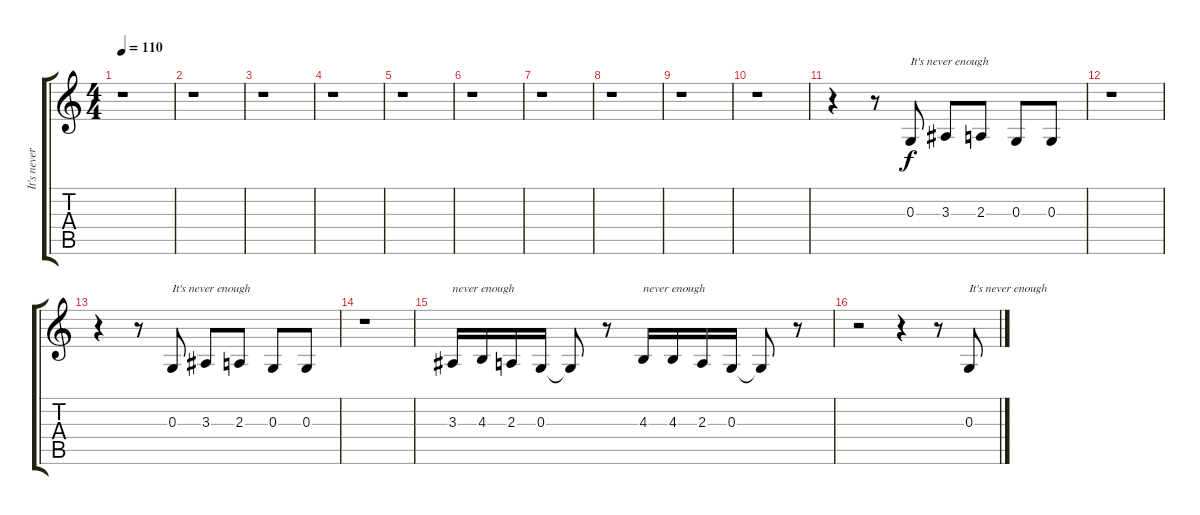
\track ("It's never enough" "It's never") {instrument englishhorn}
\staff {score tabs}
\tuning (E4 B3 G3 D3 A2 E2) {hide}
\ts (4 4)
\tempo 110
\clef g2
\ks c
r.1{dy f} |
r.1 |
r.1 |
r.1 |
r.1 |
r.1 |
r.1 |
r.1 |
r.1 |
r.1 |
r.4 r.8 0.3.8{txt "It's never enough"} 3.3.8 2.3.8 0.3.8 0.3.8 |
r.1 |
r.4 r.8 0.3.8{txt "It's never enough"} 3.3.8 2.3.8 0.3.8 0.3.8 |
r.1 |
3.3.16{txt "never enough"} 4.3.16 2.3.16 0.3.16 0.3{t}.8 r.8 4.3.16{txt "never enough"} 4.3.16 2.3.16 0.3.16 0.3{t}.8 r.8 |
r.2 r.4 r.8 0.3.8{txt "It's never enough"}
